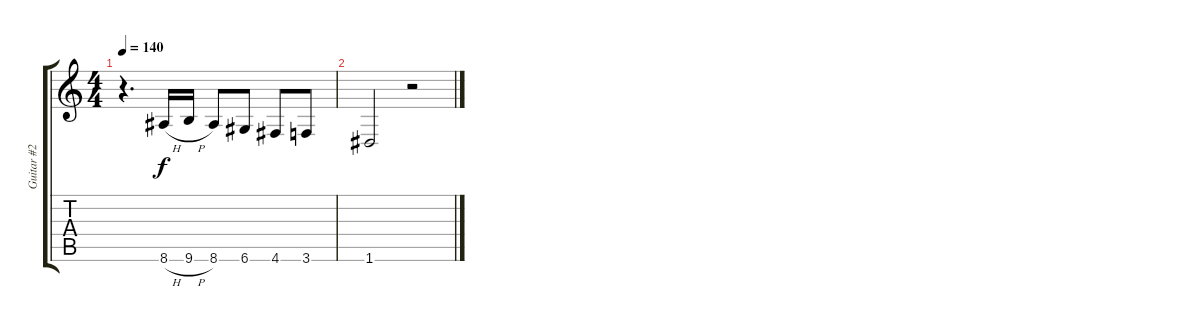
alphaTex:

\track ("Guitar #2" "Guitar #2") {instrument acousticguitarsteel}
\staff {score tabs}
\tuning (E4 B3 G3 D3 A2 D2) {hide}
\ts (4 4)
\tempo 140
\clef g2
\ks c
r.4{d dy f} 8.6{h}.16 9.6{h}.16 8.6.8 6.6.8 4.6.8 3.6.8 |
1.6.2 r.2
